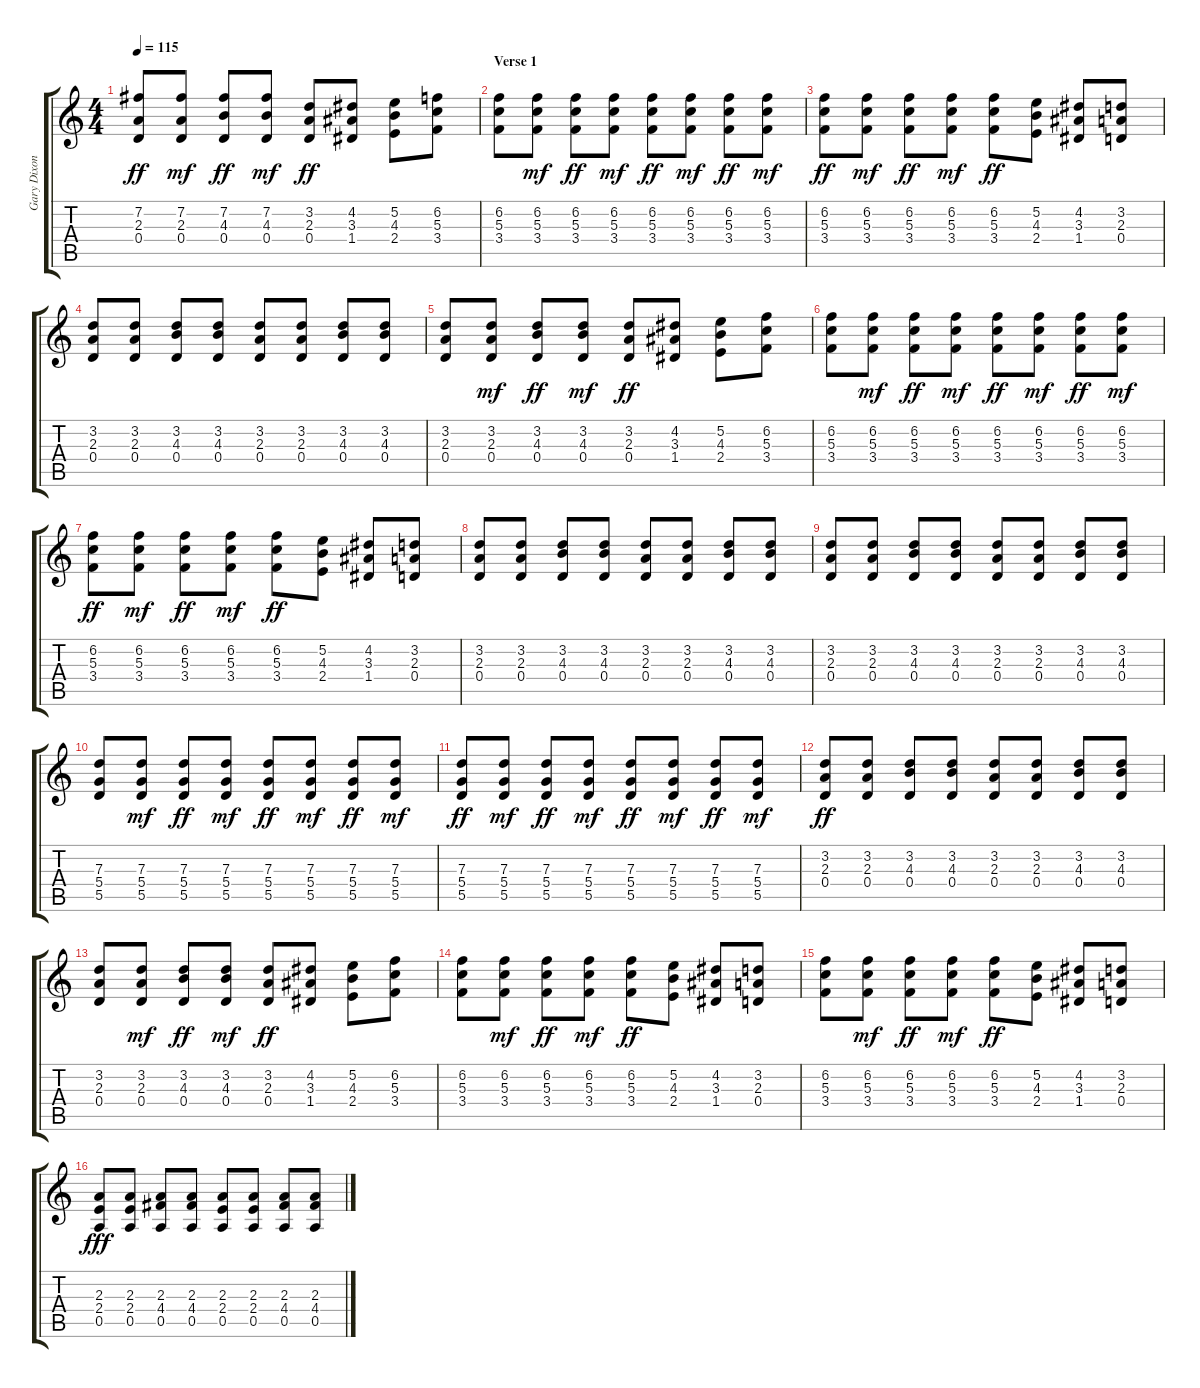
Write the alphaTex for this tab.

\track ("Gary Dixon" "Gary Dixon") {instrument overdrivenguitar}
\staff {score tabs}
\tuning (E4 B3 G3 D3 A2 E2) {hide}
\ts (4 4)
\tempo 115
\clef g2
\ks c
(7.2 2.3 0.4).8{dy ff} (7.2 2.3 0.4).8{dy mf} (7.2 4.3 0.4).8{dy ff} (7.2 4.3 0.4).8{dy mf} (3.2 2.3 0.4).8{dy ff} (4.2 3.3 1.4).8 (5.2 4.3 2.4).8 (6.2 5.3 3.4).8 |
\section ("" "Verse 1")
(6.2 5.3 3.4).8 (6.2 5.3 3.4).8{dy mf} (6.2 5.3 3.4).8{dy ff} (6.2 5.3 3.4).8{dy mf} (6.2 5.3 3.4).8{dy ff} (6.2 5.3 3.4).8{dy mf} (6.2 5.3 3.4).8{dy ff} (6.2 5.3 3.4).8{dy mf} |
(6.2 5.3 3.4).8{dy ff} (6.2 5.3 3.4).8{dy mf} (6.2 5.3 3.4).8{dy ff} (6.2 5.3 3.4).8{dy mf} (6.2 5.3 3.4).8{dy ff} (5.2 4.3 2.4).8 (4.2 3.3 1.4).8 (3.2 2.3 0.4).8 |
(3.2 2.3 0.4).8 (3.2 2.3 0.4).8 (3.2 4.3 0.4).8 (3.2 4.3 0.4).8 (3.2 2.3 0.4).8 (3.2 2.3 0.4).8 (3.2 4.3 0.4).8 (3.2 4.3 0.4).8 |
(3.2 2.3 0.4).8 (3.2 2.3 0.4).8{dy mf} (3.2 4.3 0.4).8{dy ff} (3.2 4.3 0.4).8{dy mf} (3.2 2.3 0.4).8{dy ff} (4.2 3.3 1.4).8 (5.2 4.3 2.4).8 (6.2 5.3 3.4).8 |
(6.2 5.3 3.4).8 (6.2 5.3 3.4).8{dy mf} (6.2 5.3 3.4).8{dy ff} (6.2 5.3 3.4).8{dy mf} (6.2 5.3 3.4).8{dy ff} (6.2 5.3 3.4).8{dy mf} (6.2 5.3 3.4).8{dy ff} (6.2 5.3 3.4).8{dy mf} |
(6.2 5.3 3.4).8{dy ff} (6.2 5.3 3.4).8{dy mf} (6.2 5.3 3.4).8{dy ff} (6.2 5.3 3.4).8{dy mf} (6.2 5.3 3.4).8{dy ff} (5.2 4.3 2.4).8 (4.2 3.3 1.4).8 (3.2 2.3 0.4).8 |
(3.2 2.3 0.4).8 (3.2 2.3 0.4).8 (3.2 4.3 0.4).8 (3.2 4.3 0.4).8 (3.2 2.3 0.4).8 (3.2 2.3 0.4).8 (3.2 4.3 0.4).8 (3.2 4.3 0.4).8 |
(3.2 2.3 0.4).8 (3.2 2.3 0.4).8 (3.2 4.3 0.4).8 (3.2 4.3 0.4).8 (3.2 2.3 0.4).8 (3.2 2.3 0.4).8 (3.2 4.3 0.4).8 (3.2 4.3 0.4).8 |
(7.3 5.4 5.5).8 (7.3 5.4 5.5).8{dy mf} (7.3 5.4 5.5).8{dy ff} (7.3 5.4 5.5).8{dy mf} (7.3 5.4 5.5).8{dy ff} (7.3 5.4 5.5).8{dy mf} (7.3 5.4 5.5).8{dy ff} (7.3 5.4 5.5).8{dy mf} |
(7.3 5.4 5.5).8{dy ff} (7.3 5.4 5.5).8{dy mf} (7.3 5.4 5.5).8{dy ff} (7.3 5.4 5.5).8{dy mf} (7.3 5.4 5.5).8{dy ff} (7.3 5.4 5.5).8{dy mf} (7.3 5.4 5.5).8{dy ff} (7.3 5.4 5.5).8{dy mf} |
(3.2 2.3 0.4).8{dy ff} (3.2 2.3 0.4).8 (3.2 4.3 0.4).8 (3.2 4.3 0.4).8 (3.2 2.3 0.4).8 (3.2 2.3 0.4).8 (3.2 4.3 0.4).8 (3.2 4.3 0.4).8 |
(3.2 2.3 0.4).8 (3.2 2.3 0.4).8{dy mf} (3.2 4.3 0.4).8{dy ff} (3.2 4.3 0.4).8{dy mf} (3.2 2.3 0.4).8{dy ff} (4.2 3.3 1.4).8 (5.2 4.3 2.4).8 (6.2 5.3 3.4).8 |
(6.2 5.3 3.4).8 (6.2 5.3 3.4).8{dy mf} (6.2 5.3 3.4).8{dy ff} (6.2 5.3 3.4).8{dy mf} (6.2 5.3 3.4).8{dy ff} (5.2 4.3 2.4).8 (4.2 3.3 1.4).8 (3.2 2.3 0.4).8 |
(6.2 5.3 3.4).8 (6.2 5.3 3.4).8{dy mf} (6.2 5.3 3.4).8{dy ff} (6.2 5.3 3.4).8{dy mf} (6.2 5.3 3.4).8{dy ff} (5.2 4.3 2.4).8 (4.2 3.3 1.4).8 (3.2 2.3 0.4).8 |
(2.3 2.4 0.5).8{dy fff} (2.3 2.4 0.5).8 (2.3 4.4 0.5).8 (2.3 4.4 0.5).8 (2.3 2.4 0.5).8 (2.3 2.4 0.5).8 (2.3 4.4 0.5).8 (2.3 4.4 0.5).8
